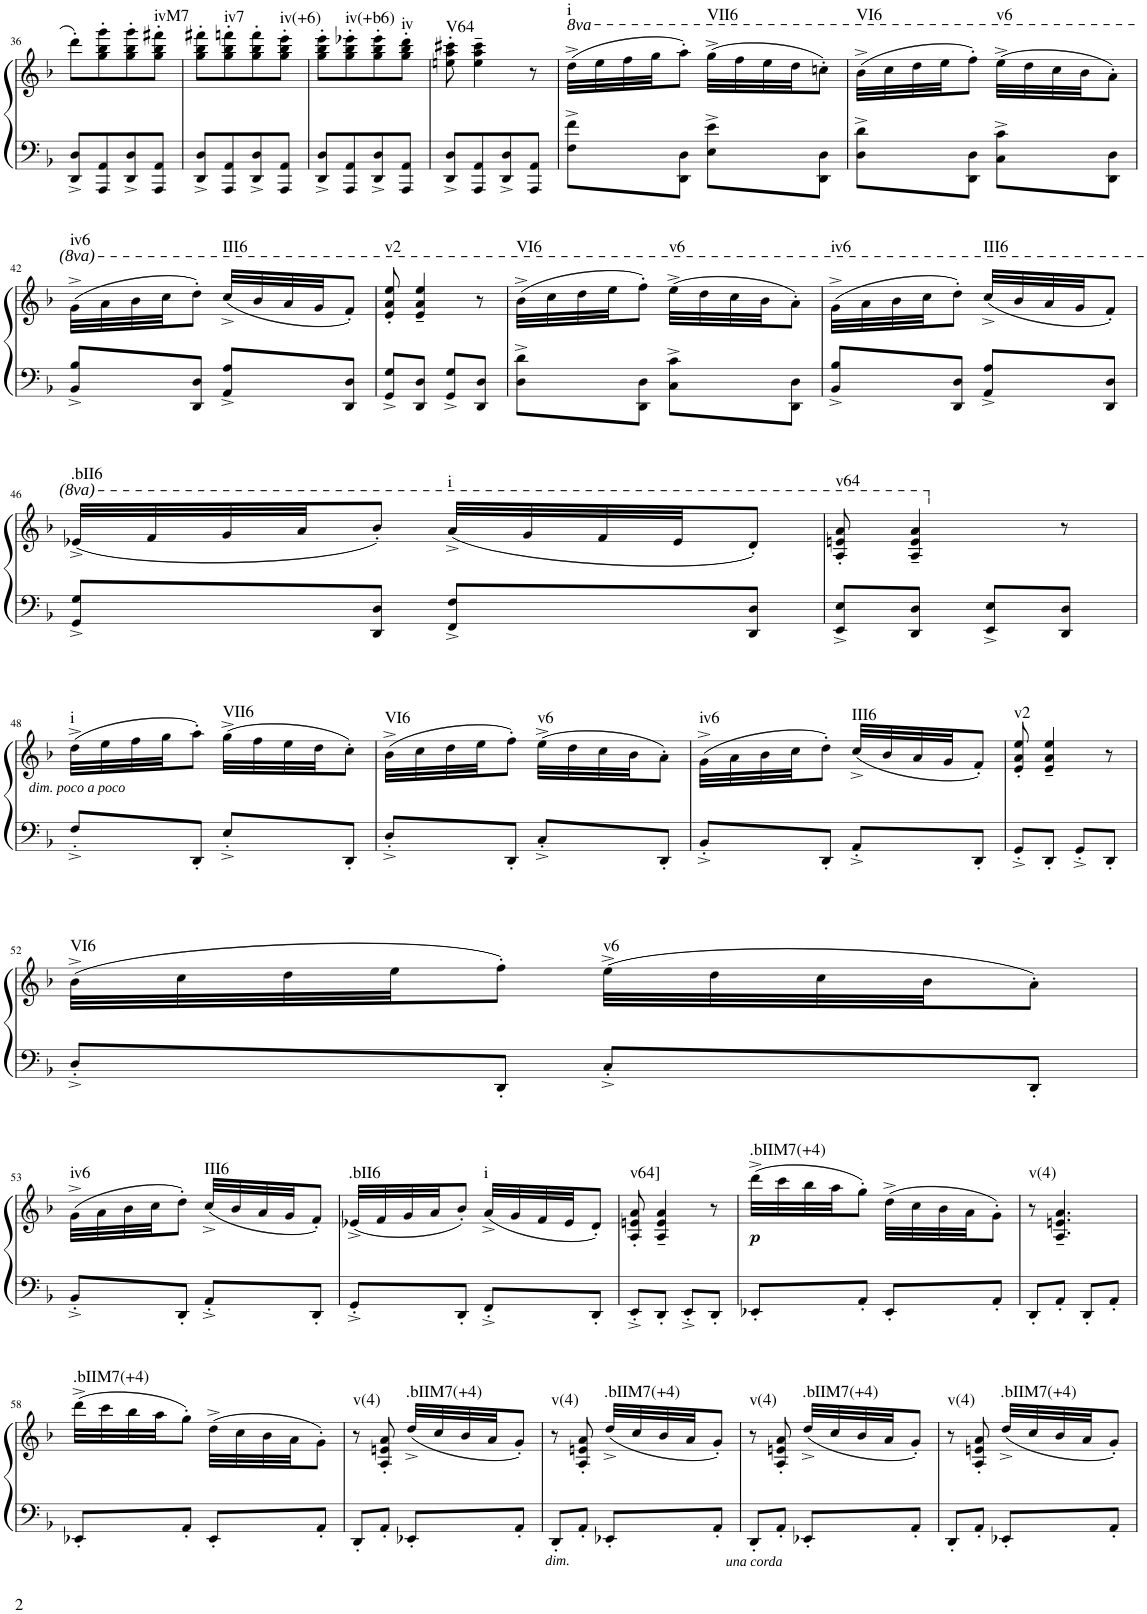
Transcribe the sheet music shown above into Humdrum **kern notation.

**kern	**kern	**dynam	**harte
*part1	*part1	*part1	*part1
*staff2	*staff1	*staff1/2	*
*I"Piano	*	*	*
*I'Pno	*	*	*
!!LO:PB:g=z
*clefF4	*clefG2	*	*
*k[b-]	*k[b-]	*	*
*M2/4	*M2/4	*	*
=36	=36	=36	=36
8DD/^ 8D/^L	8ddd'\L	.	.
8AAA/ 8AA/	8gg\' 8bb-\' 8ggg\'	.	.
8DD/^ 8D/^	8gg\' 8bb-\' 8ggg\'	.	.
!	!	!	!LO:H:kt=ivM7
8AAA/ 8AA/J	8gg\' 8bb-\' 8fff#X\'J	.	N
=37	=37	=37	=37
8DD/^ 8D/^L	8gg\' 8bb-\' 8fff#X\'L	.	.
!	!	!	!LO:H:kt=iv7
8AAA/ 8AA/	8gg\' 8bb-\' 8fffn\'	.	N
8DD/^ 8D/^	8gg\' 8bb-\' 8fff\'	.	.
!	!	!	!LO:H:kt=iv(+6)
8AAA/ 8AA/J	8gg\' 8bb-\' 8eee\'J	.	N
=38	=38	=38	=38
8DD/^ 8D/^L	8gg\' 8bb-\' 8eee\'L	.	.
!	!	!	!LO:H:kt=iv(+b6)
8AAA/ 8AA/	8gg\' 8bb-\' 8eee-X\'	.	N
8DD/^ 8D/^	8gg\' 8bb-\' 8eee-\'	.	.
!	!	!	!LO:H:kt=iv
8AAA/ 8AA/J	8gg\' 8bb-\' 8ddd\'J	.	N
=39	=39	=39	=39
!	!	!	!LO:H:kt=V64
8DD/^ 8D/^L	8een\' 8aa\' 8ccc#X\'	.	N
8AAA/ 8AA/	4ee\~ 4aa\~ 4ccc#\~	.	.
8DD/^ 8D/^	.	.	.
8AAA/ 8AA/J	8r	.	.
=40	=40	=40	=40
*	*8va	*	*
!	!	!	!LO:H:kt=i
8F\^ 8f\^L	(32ddd^\LLL	.	N
.	32eee\	.	.
.	32fff\	.	.
.	32ggg\JJ	.	.
8DD\ 8D\J	8aaa'\J)	.	.
!	!	!	!LO:H:kt=VII6
8E\^ 8e\^L	(32ggg^\LLL	.	N
.	32fff\	.	.
.	32eee\	.	.
.	32ddd\JJ	.	.
8DD\ 8D\J	8cccn'\J)	.	.
=41	=41	=41	=41
!	!	!	!LO:H:kt=VI6
8D\^ 8d\^L	(32bb-^\LLL	.	N
.	32ccc\	.	.
.	32ddd\	.	.
.	32eee\JJ	.	.
8DD\ 8D\J	8fff'\J)	.	.
!	!	!	!LO:H:kt=v6
8C\^ 8c\^L	(32eee^\LLL	.	N
.	32ddd\	.	.
.	32ccc\	.	.
.	32bb-\JJ	.	.
8DD\ 8D\J	8aa'\J)	.	.
!!LO:LB:g=z
=42	=42	=42	=42
!	!	!	!LO:H:kt=iv6
8BB-/^ 8B-/^L	(32gg^\LLL	.	N
.	32aa\	.	.
.	32bb-\	.	.
.	32ccc\JJ	.	.
8DD/ 8D/J	8ddd'\J)	.	.
!	!	!	!LO:H:kt=III6
8AA/^ 8A/^L	(32ccc^/LLL	.	N
.	32bb-/	.	.
.	32aa/	.	.
.	32gg/JJ	.	.
8DD/ 8D/J	8ff'/J)	.	.
=43	=43	=43	=43
!	!	!	!LO:H:kt=v2
8GG/^ 8G/^L	8ee/' 8aa/' 8eee/'	.	N
8DD/ 8D/J	4ee/~ 4aa/~ 4eee/~	.	.
8GG/^ 8G/^L	.	.	.
8DD/ 8D/J	8r	.	.
=44	=44	=44	=44
!	!	!	!LO:H:kt=VI6
8D\^ 8d\^L	(32bb-^\LLL	.	N
.	32ccc\	.	.
.	32ddd\	.	.
.	32eee\JJ	.	.
8DD\ 8D\J	8fff'\J)	.	.
!	!	!	!LO:H:kt=v6
8C\^ 8c\^L	(32eee^\LLL	.	N
.	32ddd\	.	.
.	32ccc\	.	.
.	32bb-\JJ	.	.
8DD\ 8D\J	8aa'\J)	.	.
=45	=45	=45	=45
!	!	!	!LO:H:kt=iv6
8BB-/^ 8B-/^L	(32gg^\LLL	.	N
.	32aa\	.	.
.	32bb-\	.	.
.	32ccc\JJ	.	.
8DD/ 8D/J	8ddd'\J)	.	.
!	!	!	!LO:H:kt=III6
8AA/^ 8A/^L	(32ccc^/LLL	.	N
.	32bb-/	.	.
.	32aa/	.	.
.	32gg/JJ	.	.
8DD/ 8D/J	8ff'/J)	.	.
!!LO:LB:g=z
=46	=46	=46	=46
!	!	!	!LO:H:kt=.bII6
8GG/^ 8G/^L	(32ee-X^/LLL	.	N
.	32ff/	.	.
.	32gg/	.	.
.	32aa/JJ	.	.
8DD/ 8D/J	8bb-'/J)	.	.
!	!	!	!LO:H:kt=i
8FF/^ 8F/^L	(32aa^/LLL	.	N
.	32gg/	.	.
.	32ff/	.	.
.	32ee-/JJ	.	.
8DD/ 8D/J	8dd'/J)	.	.
=47	=47	=47	=47
!	!	!	!LO:H:kt=v64
8EE/^ 8E/^L	8a/' 8een/' 8aa/'	.	N
8DD/ 8D/J	4a/~ 4ee/~ 4aa/~	.	.
8EE/^ 8E/^L	.	.	.
*	*X8va	*	*
8DD/ 8D/J	8r	.	.
!!LO:LB:g=z
=48	=48	=48	=48
!	!	!LO:DY:b	!LO:H:kt=i
8F'^/L	(32dd^\LLL	other-dynamics	N
.	32ee\	.	.
.	32ff\	.	.
.	32gg\JJ	.	.
8DD'/J	8aa'\J)	.	.
!	!	!	!LO:H:kt=VII6
8E'^/L	(32gg^\LLL	.	N
.	32ff\	.	.
.	32ee\	.	.
.	32dd\JJ	.	.
8DD'/J	8cc'\J)	.	.
=49	=49	=49	=49
!	!	!	!LO:H:kt=VI6
8D'^/L	(32b-^\LLL	.	N
.	32cc\	.	.
.	32dd\	.	.
.	32ee\JJ	.	.
8DD'/J	8ff'\J)	.	.
!	!	!	!LO:H:kt=v6
8C'^/L	(32ee^\LLL	.	N
.	32dd\	.	.
.	32cc\	.	.
.	32b-\JJ	.	.
8DD'/J	8a'\J)	.	.
=50	=50	=50	=50
!	!	!	!LO:H:kt=iv6
8BB-'^/L	(32g^\LLL	.	N
.	32a\	.	.
.	32b-\	.	.
.	32cc\JJ	.	.
8DD'/J	8dd'\J)	.	.
!	!	!	!LO:H:kt=III6
8AA'^/L	(32cc^/LLL	.	N
.	32b-/	.	.
.	32a/	.	.
.	32g/JJ	.	.
8DD'/J	8f'/J)	.	.
=51	=51	=51	=51
!	!	!	!LO:H:kt=v2
8GG'^/L	8e/' 8a/' 8ee/'	.	N
8DD'/J	4e/~ 4a/~ 4ee/~	.	.
8GG'^/L	.	.	.
8DD'/J	8r	.	.
!!LO:LB:g=z
=52	=52	=52	=52
!	!	!	!LO:H:kt=VI6
8D'^/L	(32b-^\LLL	.	N
.	32cc\	.	.
.	32dd\	.	.
.	32ee\JJ	.	.
8DD'/J	8ff'\J)	.	.
!	!	!	!LO:H:kt=v6
8C'^/L	(32ee^\LLL	.	N
.	32dd\	.	.
.	32cc\	.	.
.	32b-\JJ	.	.
8DD'/J	8a'\J)	.	.
!!LO:LB:g=z
=53	=53	=53	=53
!	!	!	!LO:H:kt=iv6
8BB-'^/L	(32g^\LLL	.	N
.	32a\	.	.
.	32b-\	.	.
.	32cc\JJ	.	.
8DD'/J	8dd'\J)	.	.
!	!	!	!LO:H:kt=III6
8AA'^/L	(32cc^/LLL	.	N
.	32b-/	.	.
.	32a/	.	.
.	32g/JJ	.	.
8DD'/J	8f'/J)	.	.
=54	=54	=54	=54
!	!	!	!LO:H:kt=.bII6
8GG'^/L	(32e-X^/LLL	.	N
.	32f/	.	.
.	32g/	.	.
.	32a/JJ	.	.
8DD'/J	8b-'/J)	.	.
!	!	!	!LO:H:kt=i
8FF'^/L	(32a^/LLL	.	N
.	32g/	.	.
.	32f/	.	.
.	32e-/JJ	.	.
8DD'/J	8d'/J)	.	.
=55	=55	=55	=55
!	!	!	!LO:H:kt=v64]
8EE'^/L	8A/' 8en/' 8a/'	.	N
8DD'/J	4A/~ 4e/~ 4a/~	.	.
8EE'^/L	.	.	.
8DD'/J	8r	.	.
=56	=56	=56	=56
!	!	!LO:DY:b	!LO:H:kt=.bIIM7(+4)
8EE-X'/L	(32ddd^\LLL	p	N
.	32ccc\	.	.
.	32bb-\	.	.
.	32aa\JJ	.	.
8AA'/J	8gg'\J)	.	.
8EE-'/L	(32dd^\LLL	.	.
.	32cc\	.	.
.	32b-\	.	.
.	32a\JJ	.	.
8AA'/J	8g'\J)	.	.
=57	=57	=57	=57
!	!	!	!LO:H:kt=v(4)
8DD'/L	8r	.	N
8AA'/J	4.A/~ 4.en/~ 4.a/~	.	.
8DD'/L	.	.	.
8AA'/J	.	.	.
!!LO:LB:g=z
=58	=58	=58	=58
!	!	!	!LO:H:kt=.bIIM7(+4)
8EE-X'/L	(32ddd^\LLL	.	N
.	32ccc\	.	.
.	32bb-\	.	.
.	32aa\JJ	.	.
8AA'/J	8gg'\J)	.	.
8EE-'/L	(32dd^\LLL	.	.
.	32cc\	.	.
.	32b-\	.	.
.	32a\JJ	.	.
8AA'/J	8g'\J)	.	.
=59	=59	=59	=59
!	!	!	!LO:H:kt=v(4)
8DD'/L	8r	.	N
8AA'/J	8A/' 8en/' 8a/'	.	.
!	!	!	!LO:H:kt=.bIIM7(+4)
8EE-X'/L	(32dd^/LLL	.	N
.	32cc/	.	.
.	32b-/	.	.
.	32a/JJ	.	.
8AA'/J	8g'/J)	.	.
=60	=60	=60	=60
!	!	!LO:DY:b=2	!LO:H:kt=v(4)
8DD'/L	8r	other-dynamics	N
8AA'/J	8A/' 8en/' 8a/'	.	.
!	!	!	!LO:H:kt=.bIIM7(+4)
8EE-X'/L	(32dd^/LLL	.	N
.	32cc/	.	.
.	32b-/	.	.
.	32a/JJ	.	.
8AA'/J	8g'/J)	.	.
=61	=61	=61	=61
!	!	!LO:DY:b=2	!LO:H:kt=v(4)
8DD'/L	8r	other-dynamics	N
8AA'/J	8A/' 8en/' 8a/'	.	.
!	!	!	!LO:H:kt=.bIIM7(+4)
8EE-X'/L	(32dd^/LLL	.	N
.	32cc/	.	.
.	32b-/	.	.
.	32a/JJ	.	.
8AA'/J	8g'/J)	.	.
=62	=62	=62	=62
!	!	!	!LO:H:kt=v(4)
8DD'/L	8r	.	N
8AA'/J	8A/' 8en/' 8a/'	.	.
!	!	!	!LO:H:kt=.bIIM7(+4)
8EE-X'/L	(32dd^/LLL	.	N
.	32cc/	.	.
.	32b-/	.	.
.	32a/JJ	.	.
8AA'/J	8g'/J)	.	.
=	=	=	=
*-	*-	*-	*-
